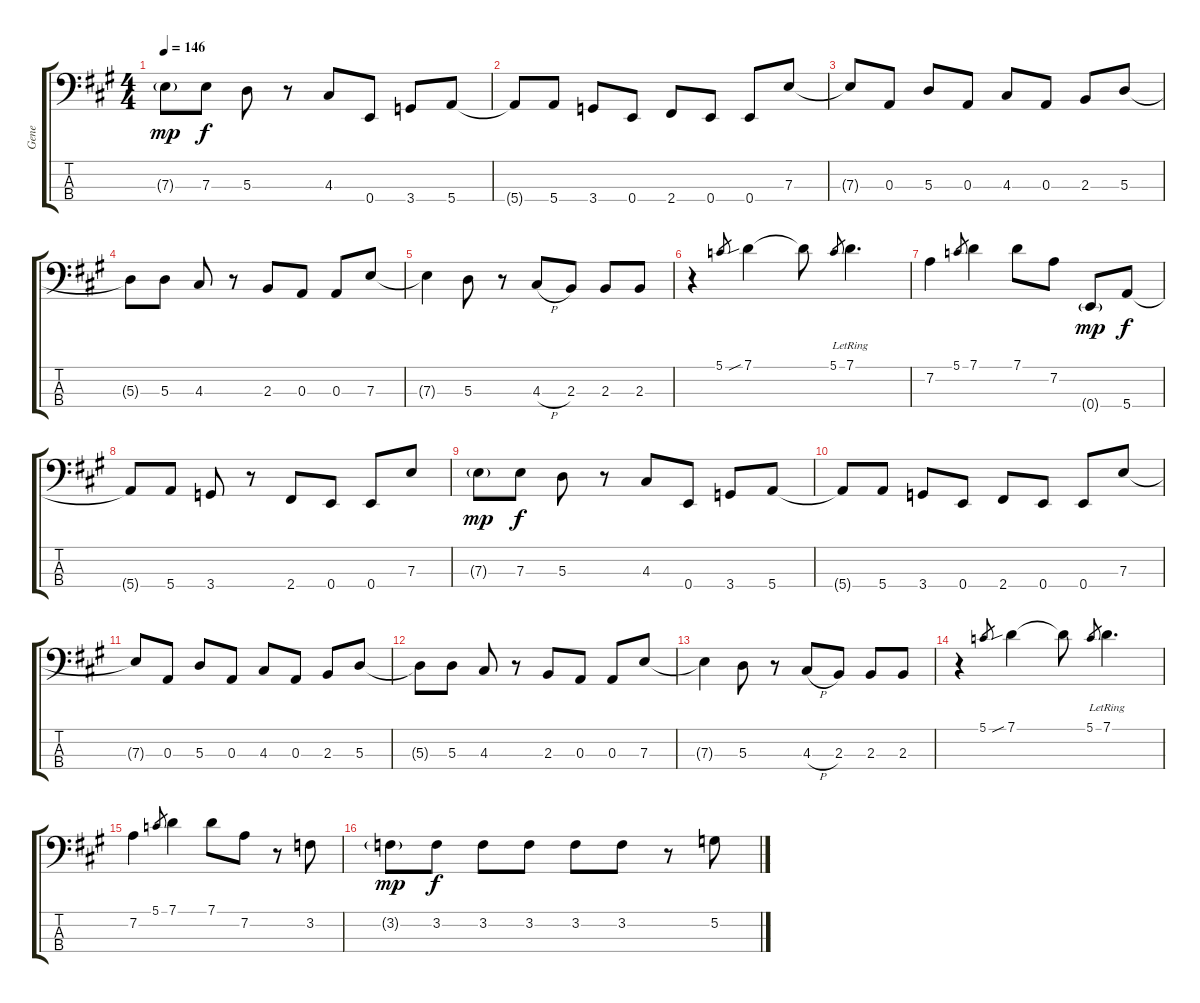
\track ("Gene" "Gene") {instrument electricbasspick}
\staff {score tabs}
\tuning (G2 D2 A1 E1) {hide}
\ts (4 4)
\tempo 146
\clef f4
\ks a
7.3{g}.8{dy mp} 7.3.8{dy f} 5.3.8 r.8 4.3.8 0.4.8 3.4.8 5.4.8 |
5.4{t}.8 5.4.8 3.4.8 0.4.8 2.4.8 0.4.8 0.4.8 7.3.8 |
7.3{t}.8 0.3.8 5.3.8 0.3.8 4.3.8 0.3.8 2.3.8 5.3.8 |
5.3{t}.8 5.3.8 4.3.8 r.8 2.3.8 0.3.8 0.3.8 7.3.8 |
7.3{t}.4 5.3.8 r.8 4.3{h}.8 2.3.8 2.3.8 2.3.8 |
r.4 5.1.8{gr} 7.1{sib}.4 7.1{t}.8 5.1.8{gr} 7.1{lr}.4{d} |
7.2.4 5.1.8{gr} 7.1.4 7.1.8 7.2.8 0.4{g}.8{dy mp} 5.4.8{dy f} |
5.4{t}.8 5.4.8 3.4.8 r.8 2.4.8 0.4.8 0.4.8 7.3.8 |
7.3{g}.8{dy mp} 7.3.8{dy f} 5.3.8 r.8 4.3.8 0.4.8 3.4.8 5.4.8 |
5.4{t}.8 5.4.8 3.4.8 0.4.8 2.4.8 0.4.8 0.4.8 7.3.8 |
7.3{t}.8 0.3.8 5.3.8 0.3.8 4.3.8 0.3.8 2.3.8 5.3.8 |
5.3{t}.8 5.3.8 4.3.8 r.8 2.3.8 0.3.8 0.3.8 7.3.8 |
7.3{t}.4 5.3.8 r.8 4.3{h}.8 2.3.8 2.3.8 2.3.8 |
r.4 5.1.8{gr} 7.1{sib}.4 7.1{t}.8 5.1.8{gr} 7.1{lr}.4{d} |
7.2.4 5.1.8{gr} 7.1.4 7.1.8 7.2.8 r.8 3.2.8 |
3.2{g}.8{dy mp} 3.2.8{dy f} 3.2.8 3.2.8 3.2.8 3.2.8 r.8 5.2.8
